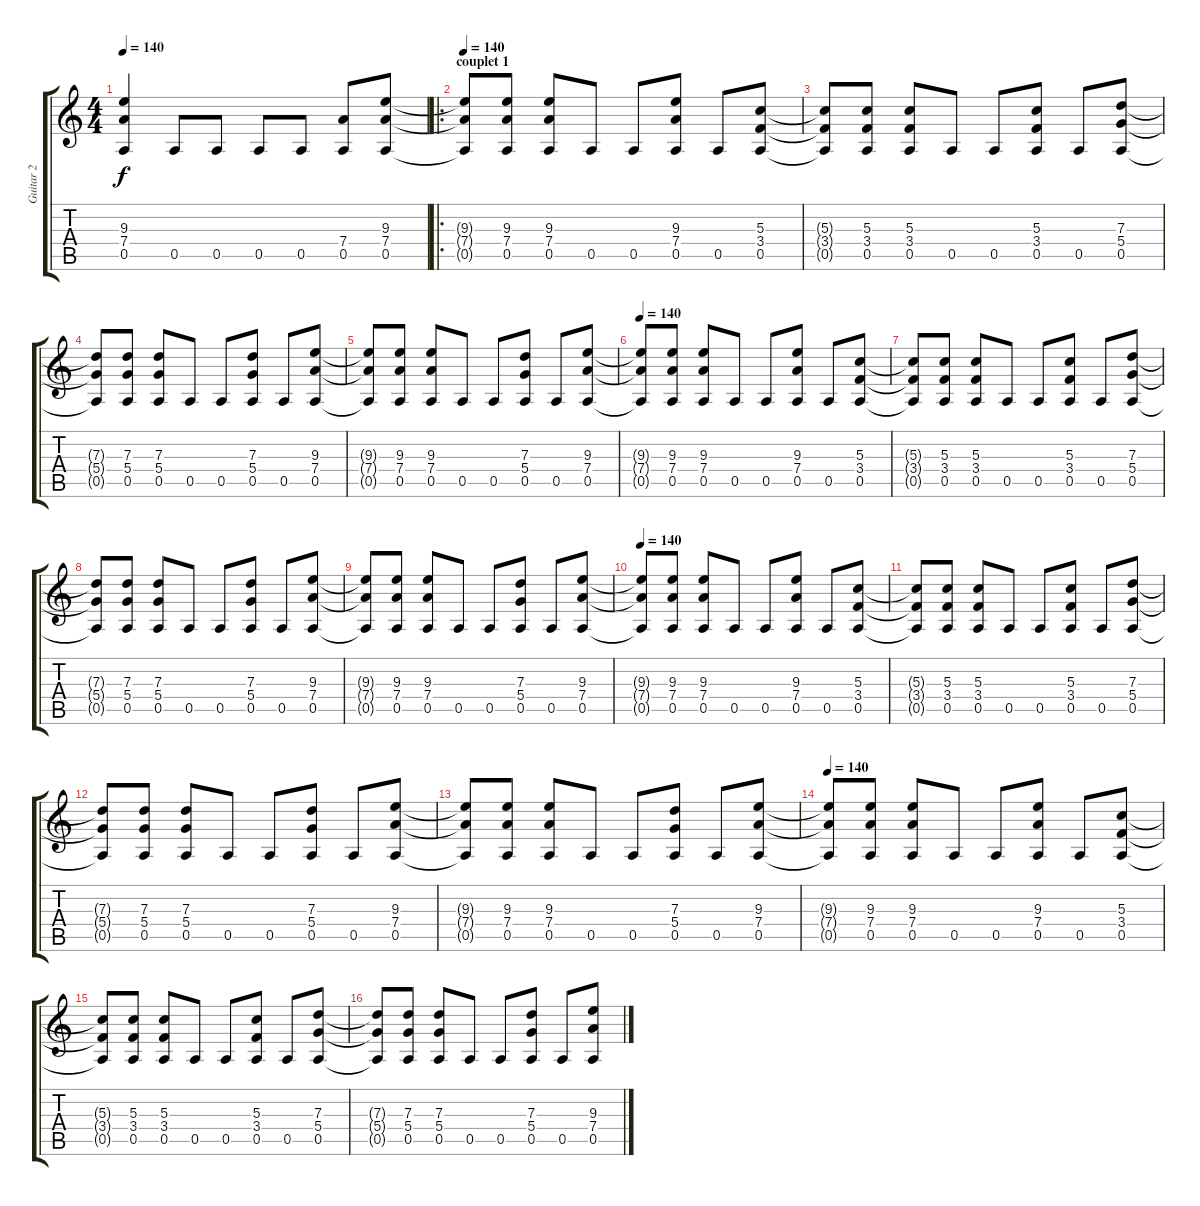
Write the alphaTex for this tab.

\track ("Guitar 2" "Guitar 2") {instrument overdrivenguitar}
\staff {score tabs}
\tuning (E4 B3 G3 D3 A2 E2) {hide}
\ts (4 4)
\tempo 140
\clef g2
\ks c
(9.3 7.4 0.5).4{dy f} 0.5.8 0.5.8 0.5.8 0.5.8 (7.4 0.5).8 (9.3 7.4 0.5).8 |
\ro
\section ("" "couplet 1")
\tempo 140
(9.3{t} 7.4{t} 0.5{t}).8 (9.3 7.4 0.5).8 (9.3 7.4 0.5).8 0.5.8 0.5.8 (9.3 7.4 0.5).8 0.5.8 (5.3 3.4 0.5).8 |
(5.3{t} 3.4{t} 0.5{t}).8 (5.3 3.4 0.5).8 (5.3 3.4 0.5).8 0.5.8 0.5.8 (5.3 3.4 0.5).8 0.5.8 (7.3 5.4 0.5).8 |
(7.3{t} 5.4{t} 0.5{t}).8 (7.3 5.4 0.5).8 (7.3 5.4 0.5).8 0.5.8 0.5.8 (7.3 5.4 0.5).8 0.5.8 (9.3 7.4 0.5).8 |
(9.3{t} 7.4{t} 0.5{t}).8 (9.3 7.4 0.5).8 (9.3 7.4 0.5).8 0.5.8 0.5.8 (7.3 5.4 0.5).8 0.5.8 (9.3 7.4 0.5).8 |
\tempo 140
(9.3{t} 7.4{t} 0.5{t}).8 (9.3 7.4 0.5).8 (9.3 7.4 0.5).8 0.5.8 0.5.8 (9.3 7.4 0.5).8 0.5.8 (5.3 3.4 0.5).8 |
(5.3{t} 3.4{t} 0.5{t}).8 (5.3 3.4 0.5).8 (5.3 3.4 0.5).8 0.5.8 0.5.8 (5.3 3.4 0.5).8 0.5.8 (7.3 5.4 0.5).8 |
(7.3{t} 5.4{t} 0.5{t}).8 (7.3 5.4 0.5).8 (7.3 5.4 0.5).8 0.5.8 0.5.8 (7.3 5.4 0.5).8 0.5.8 (9.3 7.4 0.5).8 |
(9.3{t} 7.4{t} 0.5{t}).8 (9.3 7.4 0.5).8 (9.3 7.4 0.5).8 0.5.8 0.5.8 (7.3 5.4 0.5).8 0.5.8 (9.3 7.4 0.5).8 |
\tempo 140
(9.3{t} 7.4{t} 0.5{t}).8 (9.3 7.4 0.5).8 (9.3 7.4 0.5).8 0.5.8 0.5.8 (9.3 7.4 0.5).8 0.5.8 (5.3 3.4 0.5).8 |
(5.3{t} 3.4{t} 0.5{t}).8 (5.3 3.4 0.5).8 (5.3 3.4 0.5).8 0.5.8 0.5.8 (5.3 3.4 0.5).8 0.5.8 (7.3 5.4 0.5).8 |
(7.3{t} 5.4{t} 0.5{t}).8 (7.3 5.4 0.5).8 (7.3 5.4 0.5).8 0.5.8 0.5.8 (7.3 5.4 0.5).8 0.5.8 (9.3 7.4 0.5).8 |
(9.3{t} 7.4{t} 0.5{t}).8 (9.3 7.4 0.5).8 (9.3 7.4 0.5).8 0.5.8 0.5.8 (7.3 5.4 0.5).8 0.5.8 (9.3 7.4 0.5).8 |
\tempo 140
(9.3{t} 7.4{t} 0.5{t}).8 (9.3 7.4 0.5).8 (9.3 7.4 0.5).8 0.5.8 0.5.8 (9.3 7.4 0.5).8 0.5.8 (5.3 3.4 0.5).8 |
(5.3{t} 3.4{t} 0.5{t}).8 (5.3 3.4 0.5).8 (5.3 3.4 0.5).8 0.5.8 0.5.8 (5.3 3.4 0.5).8 0.5.8 (7.3 5.4 0.5).8 |
(7.3{t} 5.4{t} 0.5{t}).8 (7.3 5.4 0.5).8 (7.3 5.4 0.5).8 0.5.8 0.5.8 (7.3 5.4 0.5).8 0.5.8 (9.3 7.4 0.5).8
